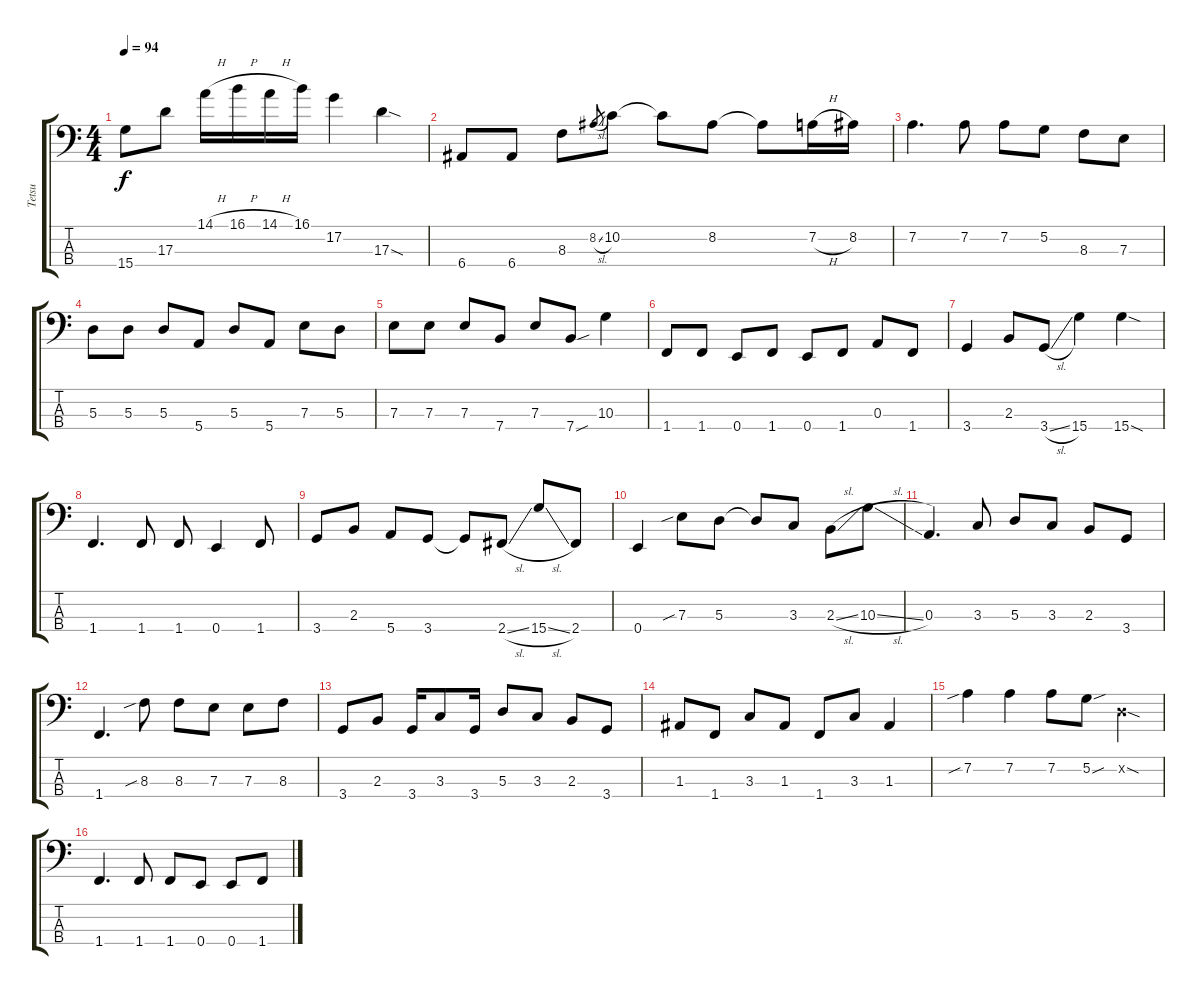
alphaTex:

\track ("Tetsu" "Tetsu") {instrument electricbasspick}
\staff {score tabs}
\tuning (G2 D2 A1 E1) {hide}
\ts (4 4)
\tempo 94
\clef f4
\ks c
15.4.8{dy f} 17.3.8 14.1{h}.16 16.1{h}.16 14.1{h}.16 16.1.16 17.2.4 17.3{sod}.4 |
6.4.8 6.4.8 8.3.8 8.2{sl}.8{gr} 10.2.8 10.2{t}.8 8.2.8 8.2{t}.8 7.2{h}.16 8.2.16 |
7.2.4{d} 7.2.8 7.2.8 5.2.8 8.3.8 7.3.8 |
5.3.8 5.3.8 5.3.8 5.4.8 5.3.8 5.4.8 7.3.8 5.3.8 |
7.3.8 7.3.8 7.3.8 7.4.8 7.3.8 7.4{sou}.8 10.3.4 |
1.4.8 1.4.8 0.4.8 1.4.8 0.4.8 1.4.8 0.3.8 1.4.8 |
3.4.4 2.3.8 3.4{sl}.8 15.4.4 15.4{sod}.4 |
1.4.4{d} 1.4.8 1.4.8 0.4.4 1.4.8 |
3.4.8 2.3.8 5.4.8 3.4.8 3.4{t}.8 2.4{sl}.8 15.4{sl}.8 2.4.8 |
0.4.4 7.3{sib}.8 5.3.8 5.3{t}.8 3.3.8 2.3{sl}.8 10.3{sl}.8 |
0.3.4{d} 3.3.8 5.3.8 3.3.8 2.3.8 3.4.8 |
1.4.4{d} 8.3{sib}.8 8.3.8 7.3.8 7.3.8 8.3.8 |
3.4.8 2.3.8 3.4.16 3.3.8 3.4.16 5.3.8 3.3.8 2.3.8 3.4.8 |
1.3.8 1.4.8 3.3.8 1.3.8 1.4.8 3.3.8 1.3.4 |
7.2{sib}.4 7.2.4 7.2.8 5.2{sou}.8 0.2{sod x}.4 |
1.4.4{d} 1.4.8 1.4.8 0.4.8 0.4.8 1.4.8
